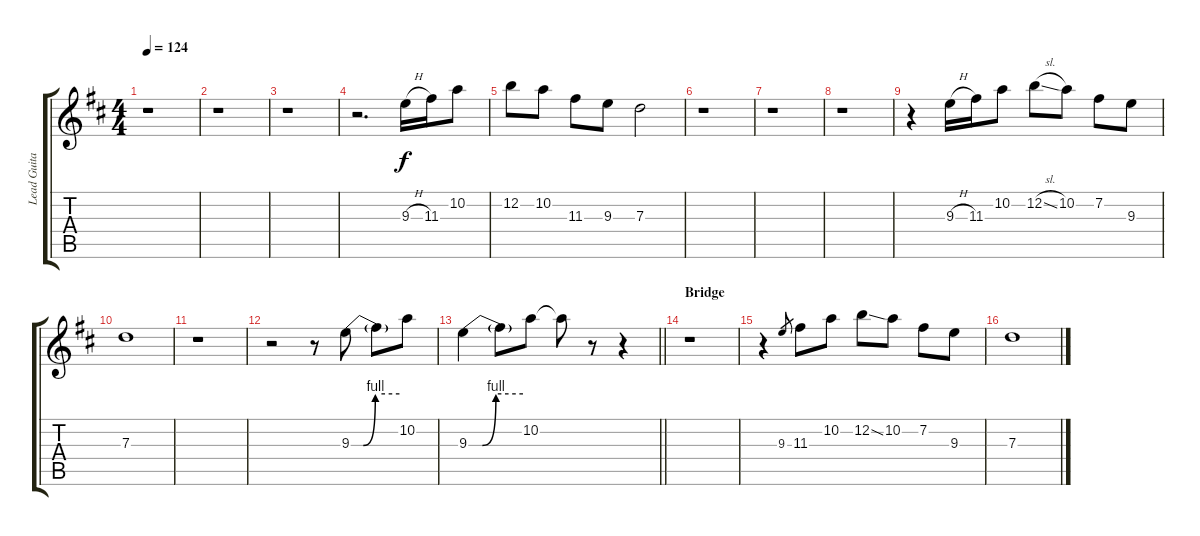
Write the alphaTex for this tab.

\track ("Lead Guitar II (Keith)" "Lead Guita") {instrument electricguitarjazz}
\staff {score tabs}
\tuning (E4 B3 G3 D3 A2 E2) {hide}
\ts (4 4)
\tempo 124
\clef g2
\ks d
r.1{dy f} |
r.1 |
r.1 |
r.2{d} 9.3{h}.16 11.3.16 10.2.8 |
12.2.8 10.2.8 11.3.8 9.3.8 7.3.2 |
r.1 |
r.1 |
r.1 |
r.4 9.3{h}.16 11.3.16 10.2.8 12.2{sl}.8 10.2.8 7.2.8 9.3.8 |
7.3.1 |
r.1 |
r.2 r.8 9.3{be (custom 0 0 15 0 30 4 60 4)}.8 9.3{t}.8 10.2.8 |
\barLineRight lightlight
9.3{be (custom 0 0 15 0 30 4 60 4)}.4 9.3{t}.8 10.2.8 10.2{t}.8 r.8 r.4 |
\section ("" "Bridge")
r.1 |
r.4 9.3.8{gr} 11.3.8 10.2.8 12.2{ss}.8 10.2.8 7.2.8 9.3.8 |
7.3.1
